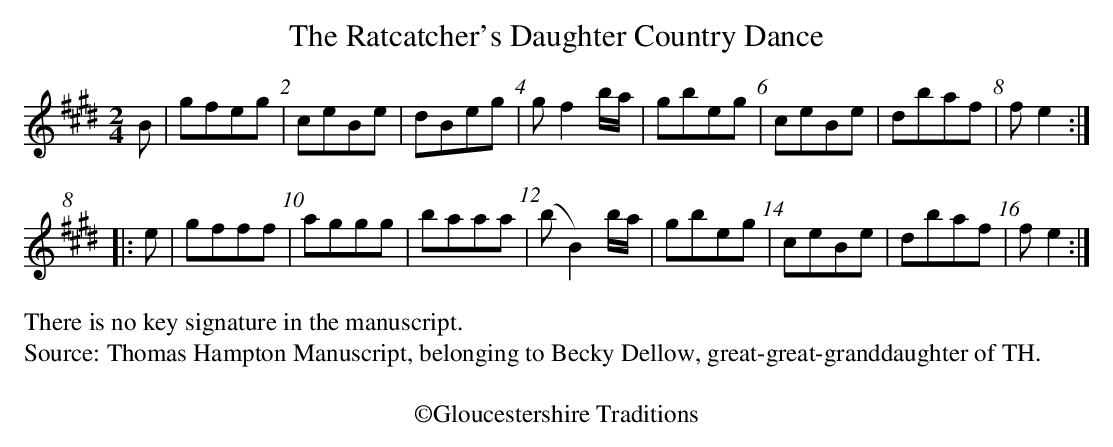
X:1
T:Ratcatcher's Daughter Country Dance, The
M:2/4
L:1/8
K:E
B|gfeg | ceBe | dBeg | gf2b/a/ | gbeg | ceBe | dbaf | fe2:|
|:e|gfff | aggg | baaa | (bB2)b/a/ | gbeg | ceBe | dbaf | fe2:|
